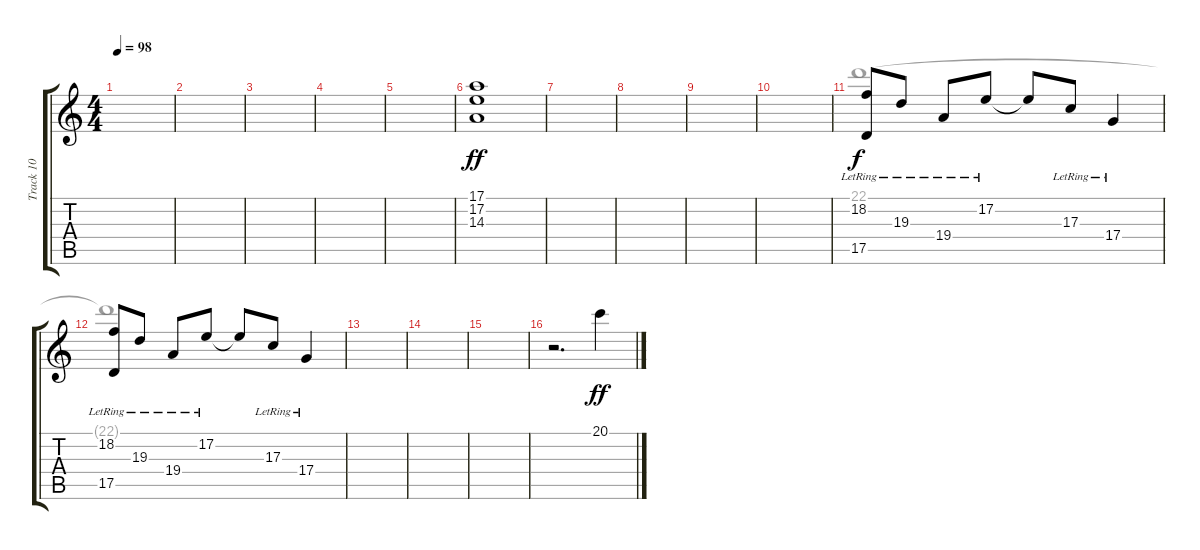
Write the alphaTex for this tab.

\track ("Track 10" "Track 10") {instrument synthstrings2}
\staff {score tabs}
\tuning (E4 B3 G3 D3 A2 E2) {hide}
\voice
\ts (4 4)
\tempo 98
\clef g2
\ks c
|
|
|
|
|
(17.1 17.2 14.3).1{dy ff} |
|
|
|
|
(18.2{lr} 17.5{lr}).8{dy f} 19.3{lr}.8 19.4{lr}.8 17.2{lr}.8 17.2{t}.8 17.3{lr}.8 17.4{lr}.4 |
(18.2{lr} 17.5{lr}).8 19.3{lr}.8 19.4{lr}.8 17.2{lr}.8 17.2{t}.8 17.3{lr}.8 17.4{lr}.4 |
|
|
|
r.2{d} 20.1.4{dy ff}
\voice
\clef g2
\ottava regular
\simile none
\ks c
|
|
|
|
|
|
|
|
|
|
22.1.1{dy f} |
22.1{t}.1 |
|
|
|
